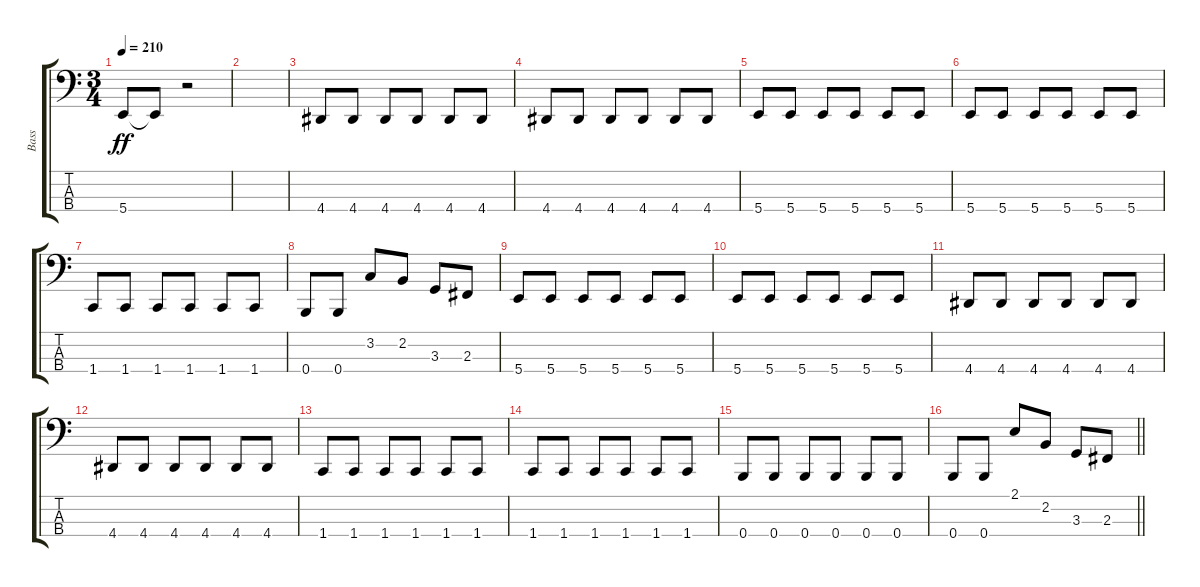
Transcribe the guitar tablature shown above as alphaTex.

\track ("Bass" "Bass") {instrument electricbassfinger}
\staff {score tabs}
\tuning (D2 A1 E1 B0) {hide}
\ts (3 4)
\tempo 210
\clef f4
\ks c
5.4.8{dy ff} 5.4{t}.8 r.2 |
|
4.4.8 4.4.8 4.4.8 4.4.8 4.4.8 4.4.8 |
4.4.8 4.4.8 4.4.8 4.4.8 4.4.8 4.4.8 |
5.4.8 5.4.8 5.4.8 5.4.8 5.4.8 5.4.8 |
5.4.8 5.4.8 5.4.8 5.4.8 5.4.8 5.4.8 |
1.4.8 1.4.8 1.4.8 1.4.8 1.4.8 1.4.8 |
0.4.8 0.4.8 3.2.8 2.2.8 3.3.8 2.3.8 |
5.4.8 5.4.8 5.4.8 5.4.8 5.4.8 5.4.8 |
5.4.8 5.4.8 5.4.8 5.4.8 5.4.8 5.4.8 |
4.4.8 4.4.8 4.4.8 4.4.8 4.4.8 4.4.8 |
4.4.8 4.4.8 4.4.8 4.4.8 4.4.8 4.4.8 |
1.4.8 1.4.8 1.4.8 1.4.8 1.4.8 1.4.8 |
1.4.8 1.4.8 1.4.8 1.4.8 1.4.8 1.4.8 |
0.4.8 0.4.8 0.4.8 0.4.8 0.4.8 0.4.8 |
\barLineRight lightlight
0.4.8 0.4.8 2.1.8 2.2.8 3.3.8 2.3.8
